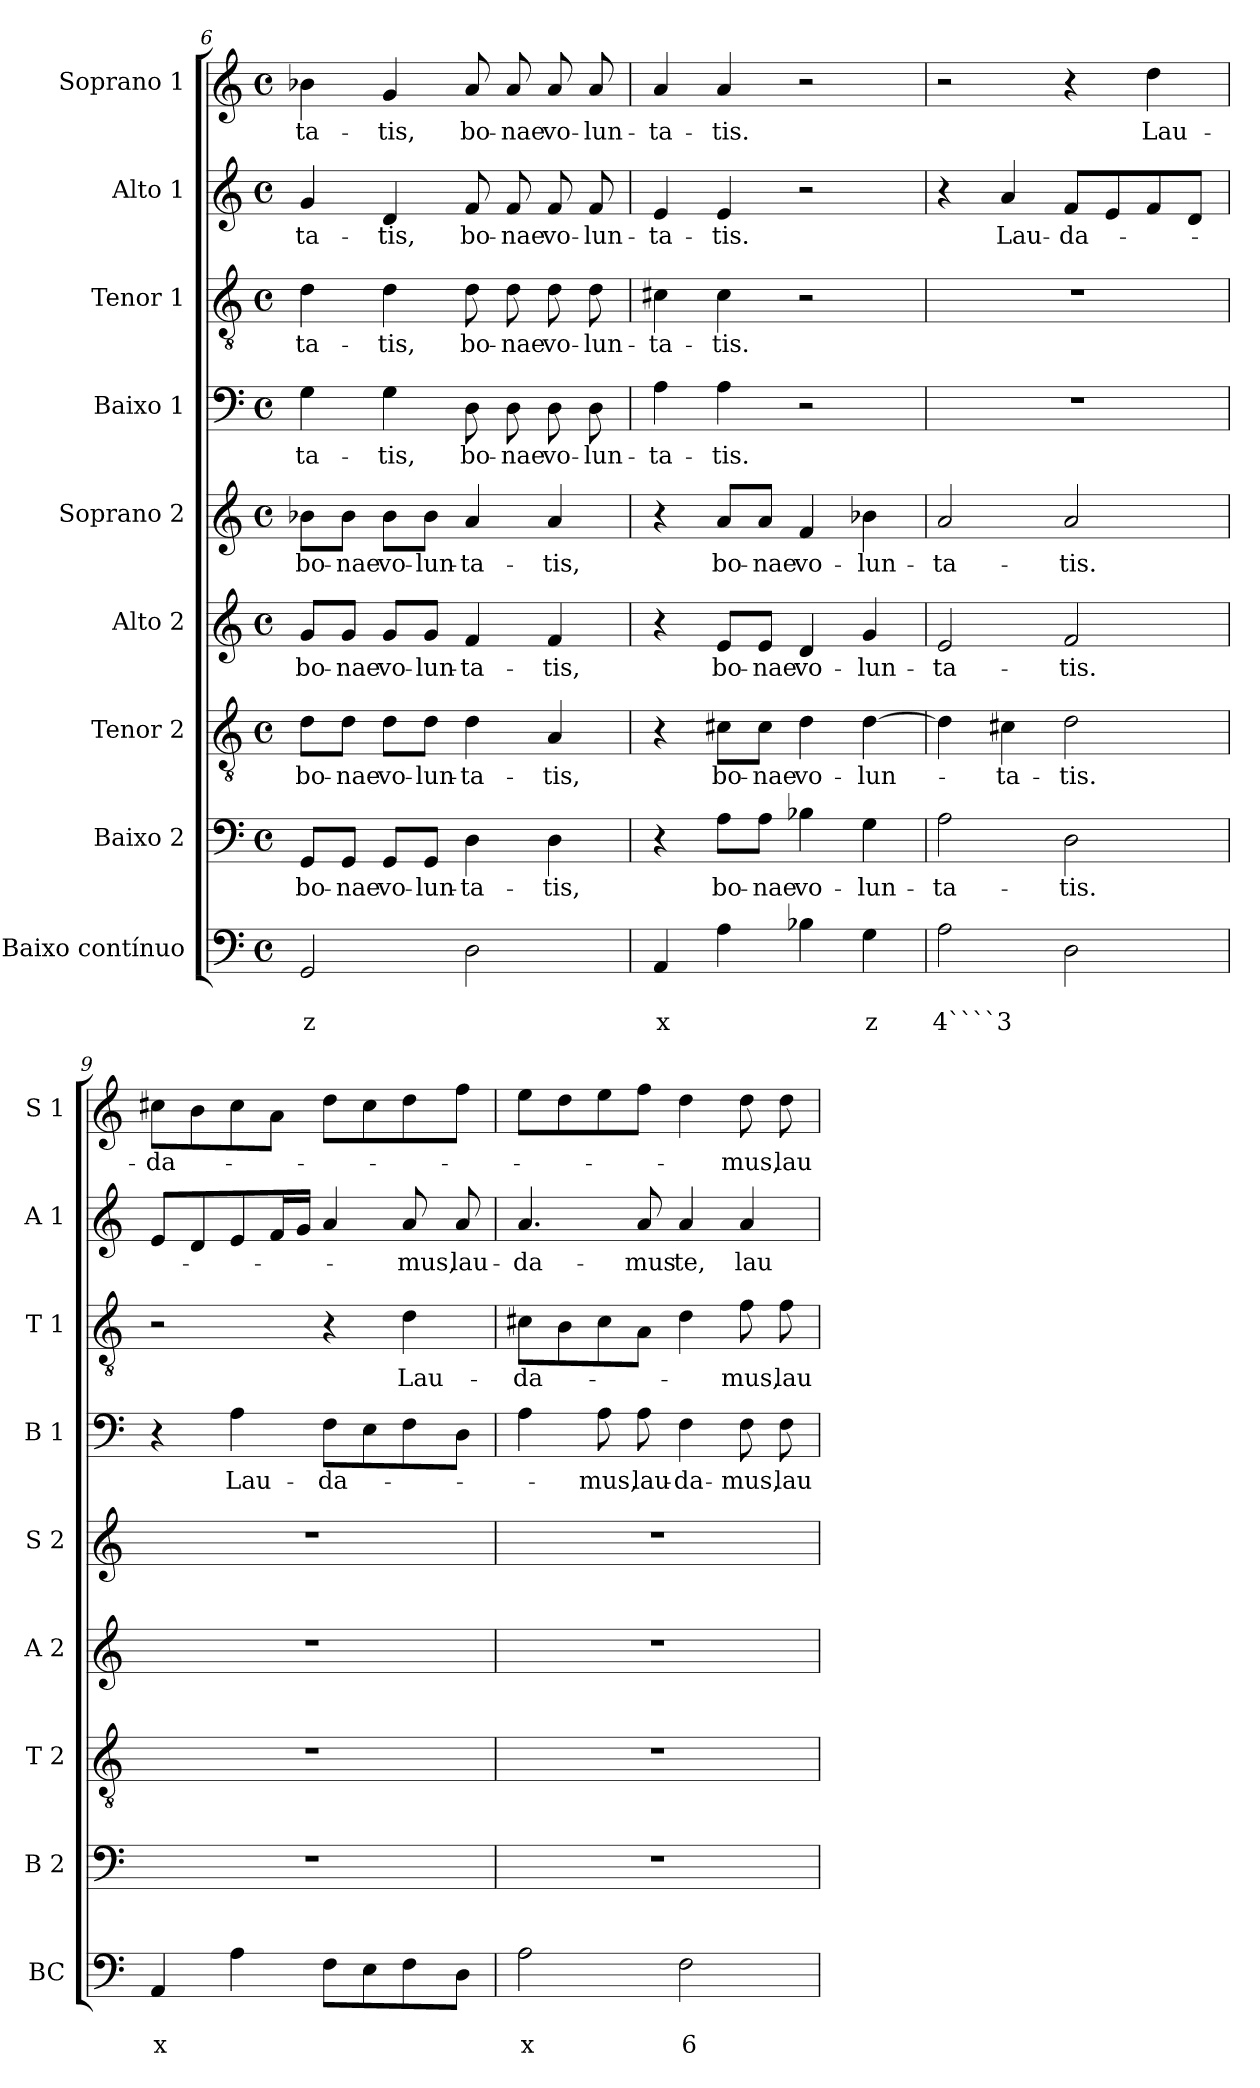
**kern	**text	**text	**kern	**text	**kern	**text	**kern	**text	**kern	**text	**kern	**text	**kern	**text	**kern	**text	**kern	**text
*part9	*part9	*part9	*part8	*part8	*part7	*part7	*part6	*part6	*part5	*part5	*part4	*part4	*part3	*part3	*part2	*part2	*part1	*part1
*staff9	*staff9	*staff9	*staff8	*staff8	*staff7	*staff7	*staff6	*staff6	*staff5	*staff5	*staff4	*staff4	*staff3	*staff3	*staff2	*staff2	*staff1	*staff1
*I"Baixo contínuo	*	*	*I"Baixo 2	*	*I"Tenor 2	*	*I"Alto 2	*	*I"Soprano 2	*	*I"Baixo 1	*	*I"Tenor 1	*	*I"Alto 1	*	*I"Soprano 1	*
*I'BC	*	*	*I'B 2	*	*I'T 2	*	*I'A 2	*	*I'S 2	*	*I'B 1	*	*I'T 1	*	*I'A 1	*	*I'S 1	*
*clefF4	*	*	*clefF4	*	*clefGv2	*	*clefG2	*	*clefG2	*	*clefF4	*	*clefGv2	*	*clefG2	*	*clefG2	*
*k[]	*	*	*k[]	*	*k[]	*	*k[]	*	*k[]	*	*k[]	*	*k[]	*	*k[]	*	*k[]	*
*C:	*	*	*C:	*	*C:	*	*C:	*	*C:	*	*C:	*	*C:	*	*C:	*	*C:	*
*M4/4	*	*	*M4/4	*	*M4/4	*	*M4/4	*	*M4/4	*	*M4/4	*	*M4/4	*	*M4/4	*	*M4/4	*
*met(c)	*	*	*met(c)	*	*met(c)	*	*met(c)	*	*met(c)	*	*met(c)	*	*met(c)	*	*met(c)	*	*met(c)	*
=6	=6	=6	=6	=6	=6	=6	=6	=6	=6	=6	=6	=6	=6	=6	=6	=6	=6	=6
!	!	!LO:LY:b	!	!LO:LY:b	!	!LO:LY:b	!	!LO:LY:b	!	!LO:LY:b	!	!LO:LY:b	!	!LO:LY:b	!	!LO:LY:b	!	!LO:LY:b
2GG/	.	z	8GG/L	bo-	8d\L	bo-	8g/L	bo-	8b-X\L	bo-	4G\	-ta-	4d\	-ta-	4g/	-ta-	4b-X\	-ta-
!	!	!	!	!LO:LY:b	!	!LO:LY:b	!	!LO:LY:b	!	!LO:LY:b	!	!	!	!	!	!	!	!
.	.	.	8GG/J	-nae	8d\J	-nae	8g/J	-nae	8b-\J	-nae	.	.	.	.	.	.	.	.
!	!	!	!	!LO:LY:b	!	!LO:LY:b	!	!LO:LY:b	!	!LO:LY:b	!	!LO:LY:b	!	!LO:LY:b	!	!LO:LY:b	!	!LO:LY:b
.	.	.	8GG/L	vo-	8d\L	vo-	8g/L	vo-	8b-\L	vo-	4G\	-tis,	4d\	-tis,	4d/	-tis,	4g/	-tis,
!	!	!	!	!LO:LY:b	!	!LO:LY:b	!	!LO:LY:b	!	!LO:LY:b	!	!	!	!	!	!	!	!
.	.	.	8GG/J	-lun-	8d\J	-lun-	8g/J	-lun-	8b-\J	-lun-	.	.	.	.	.	.	.	.
!	!	!	!	!LO:LY:b	!	!LO:LY:b	!	!LO:LY:b	!	!LO:LY:b	!	!LO:LY:b	!	!LO:LY:b	!	!LO:LY:b	!	!LO:LY:b
2D\	.	.	4D\	-ta-	4d\	-ta-	4f/	-ta-	4a/	-ta-	8D\	bo-	8d\	bo-	8f/	bo-	8a/	bo-
!	!	!	!	!	!	!	!	!	!	!	!	!LO:LY:b	!	!LO:LY:b	!	!LO:LY:b	!	!LO:LY:b
.	.	.	.	.	.	.	.	.	.	.	8D\	-nae	8d\	-nae	8f/	-nae	8a/	-nae
!	!	!	!	!LO:LY:b	!	!LO:LY:b	!	!LO:LY:b	!	!LO:LY:b	!	!LO:LY:b	!	!LO:LY:b	!	!LO:LY:b	!	!LO:LY:b
.	.	.	4D\	-tis,	4A/	-tis,	4f/	-tis,	4a/	-tis,	8D\	vo-	8d\	vo-	8f/	vo-	8a/	vo-
!	!	!	!	!	!	!	!	!	!	!	!	!LO:LY:b	!	!LO:LY:b	!	!LO:LY:b	!	!LO:LY:b
.	.	.	.	.	.	.	.	.	.	.	8D\	-lun-	8d\	-lun-	8f/	-lun-	8a/	-lun-
=7	=7	=7	=7	=7	=7	=7	=7	=7	=7	=7	=7	=7	=7	=7	=7	=7	=7	=7
!	!	!LO:LY:b	!	!	!	!	!	!	!	!	!	!LO:LY:b	!	!LO:LY:b	!	!LO:LY:b	!	!LO:LY:b
4AA/	.	x	4r	.	4r	.	4r	.	4r	.	4A\	-ta-	4c#X\	-ta-	4e/	-ta-	4a/	-ta-
!	!	!	!	!LO:LY:b	!	!LO:LY:b	!	!LO:LY:b	!	!LO:LY:b	!	!LO:LY:b	!	!LO:LY:b	!	!LO:LY:b	!	!LO:LY:b
4A\	.	.	8A\L	bo-	8c#X\L	bo-	8e/L	bo-	8a/L	bo-	4A\	-tis.	4c#\	-tis.	4e/	-tis.	4a/	-tis.
!	!	!	!	!LO:LY:b	!	!LO:LY:b	!	!LO:LY:b	!	!LO:LY:b	!	!	!	!	!	!	!	!
.	.	.	8A\J	-nae	8c#\J	-nae	8e/J	-nae	8a/J	-nae	.	.	.	.	.	.	.	.
!	!	!	!	!LO:LY:b	!	!LO:LY:b	!	!LO:LY:b	!	!LO:LY:b	!	!	!	!	!	!	!	!
4B-X\	.	.	4B-X\	vo-	4d\	vo-	4d/	vo-	4f/	vo-	2r	.	2r	.	2r	.	2r	.
!	!	!LO:LY:b	!	!LO:LY:b	!	!LO:LY:b	!	!LO:LY:b	!	!LO:LY:b	!	!	!	!	!	!	!	!
4G\	.	z	4G\	-lun-	[4d\	-lun-	4g/	-lun-	4b-X\	-lun-	.	.	.	.	.	.	.	.
=8	=8	=8	=8	=8	=8	=8	=8	=8	=8	=8	=8	=8	=8	=8	=8	=8	=8	=8
!	!	!LO:LY:b	!	!LO:LY:b	!	!	!	!LO:LY:b	!	!LO:LY:b	!	!	!	!	!	!	!	!
2A\	.	4````3	2A\	-ta-	4d\]	.	2e/	-ta-	2a/	-ta-	1r	.	1r	.	4r	.	2r	.
!	!	!	!	!	!	!LO:LY:b	!	!	!	!	!	!	!	!	!	!LO:LY:b	!	!
.	.	.	.	.	4c#X\	-ta-	.	.	.	.	.	.	.	.	4a/	Lau-	.	.
!	!	!	!	!LO:LY:b	!	!LO:LY:b	!	!LO:LY:b	!	!LO:LY:b	!	!	!	!	!	!LO:LY:b	!	!
2D\	.	.	2D\	-tis.	2d\	-tis.	2f/	-tis.	2a/	-tis.	.	.	.	.	8f/L	-da-	4r	.
.	.	.	.	.	.	.	.	.	.	.	.	.	.	.	8e/	.	.	.
!	!	!	!	!	!	!	!	!	!	!	!	!	!	!	!	!	!	!LO:LY:b
.	.	.	.	.	.	.	.	.	.	.	.	.	.	.	8f/	.	4dd\	Lau-
.	.	.	.	.	.	.	.	.	.	.	.	.	.	.	8d/J	.	.	.
!!LO:PB:g=z
=9	=9	=9	=9	=9	=9	=9	=9	=9	=9	=9	=9	=9	=9	=9	=9	=9	=9	=9
!	!	!LO:LY:b	!	!	!	!	!	!	!	!	!	!	!	!	!	!	!	!LO:LY:b
4AA/	.	x	1r	.	1r	.	1r	.	1r	.	4r	.	2r	.	8e/L	.	8cc#X\L	-da-
.	.	.	.	.	.	.	.	.	.	.	.	.	.	.	8d/	.	8b\	.
!	!	!	!	!	!	!	!	!	!	!	!	!LO:LY:b	!	!	!	!	!	!
4A\	.	.	.	.	.	.	.	.	.	.	4A\	Lau-	.	.	8e/	.	8cc#\	.
.	.	.	.	.	.	.	.	.	.	.	.	.	.	.	16f/L	.	8a\J	.
.	.	.	.	.	.	.	.	.	.	.	.	.	.	.	16g/JJ	.	.	.
!	!	!	!	!	!	!	!	!	!	!	!	!LO:LY:b	!	!	!	!	!	!
8F\L	.	.	.	.	.	.	.	.	.	.	8F\L	-da-	4r	.	4a/	.	8dd\L	.
8E\	.	.	.	.	.	.	.	.	.	.	8E\	.	.	.	.	.	8cc#\	.
!	!	!	!	!	!	!	!	!	!	!	!	!	!	!LO:LY:b	!	!LO:LY:b	!	!
8F\	.	.	.	.	.	.	.	.	.	.	8F\	.	4d\	Lau-	8a/	-mus,	8dd\	.
!	!	!	!	!	!	!	!	!	!	!	!	!	!	!	!	!LO:LY:b	!	!
8D\J	.	.	.	.	.	.	.	.	.	.	8D\J	.	.	.	8a/	lau-	8ff\J	.
=10	=10	=10	=10	=10	=10	=10	=10	=10	=10	=10	=10	=10	=10	=10	=10	=10	=10	=10
!	!	!LO:LY:b	!	!	!	!	!	!	!	!	!	!	!	!LO:LY:b	!	!LO:LY:b	!	!
2A\	.	x	1r	.	1r	.	1r	.	1r	.	4A\	.	8c#X\L	-da-	4.a/	-da-	8ee\L	.
.	.	.	.	.	.	.	.	.	.	.	.	.	8B\	.	.	.	8dd\	.
!	!	!	!	!	!	!	!	!	!	!	!	!LO:LY:b	!	!	!	!	!	!
.	.	.	.	.	.	.	.	.	.	.	8A\	-mus,	8c#\	.	.	.	8ee\	.
!	!	!	!	!	!	!	!	!	!	!	!	!LO:LY:b	!	!	!	!LO:LY:b	!	!
.	.	.	.	.	.	.	.	.	.	.	8A\	lau-	8A\J	.	8a/	-mus	8ff\J	.
!	!	!LO:LY:b	!	!	!	!	!	!	!	!	!	!LO:LY:b	!	!	!	!LO:LY:b	!	!
2F\	.	6	.	.	.	.	.	.	.	.	4F\	-da-	4d\	.	4a/	te,	4dd\	.
!	!	!	!	!	!	!	!	!	!	!	!	!LO:LY:b	!	!LO:LY:b	!	!LO:LY:b	!	!LO:LY:b
.	.	.	.	.	.	.	.	.	.	.	8F\	-mus,	8f\	-mus,	4a/	lau-	8dd\	-mus,
!	!	!	!	!	!	!	!	!	!	!	!	!LO:LY:b	!	!LO:LY:b	!	!	!	!LO:LY:b
.	.	.	.	.	.	.	.	.	.	.	8F\	lau-	8f\	lau-	.	.	8dd\	lau-
=	=	=	=	=	=	=	=	=	=	=	=	=	=	=	=	=	=	=
*-	*-	*-	*-	*-	*-	*-	*-	*-	*-	*-	*-	*-	*-	*-	*-	*-	*-	*-
